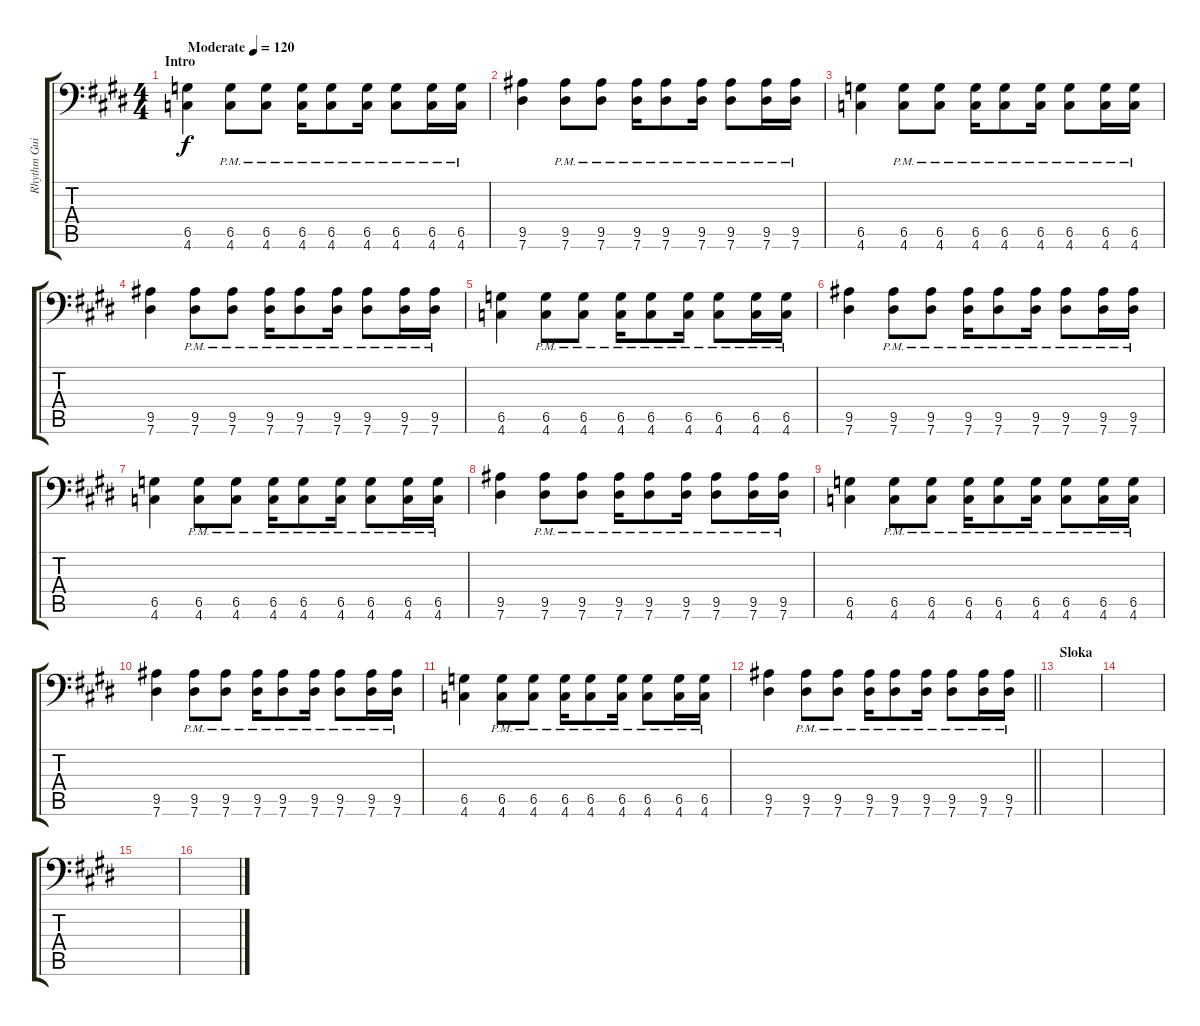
\track ("Rhythm Guitar 1" "Rhythm Gui") {instrument distortionguitar}
\staff {score tabs}
\tuning (Ab3 E3 B2 Gb2 Db2 Ab1) {hide}
\ts (4 4)
\section ("" "Intro")
\tempo (120 "Moderate")
\clef f4
\ks e
(6.5 4.6).4{dy f instrument distortionguitar} (6.5{pm} 4.6{pm}).8 (6.5{pm} 4.6{pm}).8 (6.5{pm} 4.6{pm}).16 (6.5{pm} 4.6{pm}).8 (6.5{pm} 4.6{pm}).16 (6.5{pm} 4.6{pm}).8 (6.5{pm} 4.6{pm}).16 (6.5{pm} 4.6{pm}).16 |
\ks c#minor
(9.5 7.6).4 (9.5{pm} 7.6{pm}).8 (9.5{pm} 7.6{pm}).8 (9.5{pm} 7.6{pm}).16 (9.5{pm} 7.6{pm}).8 (9.5{pm} 7.6{pm}).16 (9.5{pm} 7.6{pm}).8 (9.5{pm} 7.6{pm}).16 (9.5{pm} 7.6{pm}).16 |
\ks e
(6.5 4.6).4 (6.5{pm} 4.6{pm}).8 (6.5{pm} 4.6{pm}).8 (6.5{pm} 4.6{pm}).16 (6.5{pm} 4.6{pm}).8 (6.5{pm} 4.6{pm}).16 (6.5{pm} 4.6{pm}).8 (6.5{pm} 4.6{pm}).16 (6.5{pm} 4.6{pm}).16 |
\ks c#minor
(9.5 7.6).4 (9.5{pm} 7.6{pm}).8 (9.5{pm} 7.6{pm}).8 (9.5{pm} 7.6{pm}).16 (9.5{pm} 7.6{pm}).8 (9.5{pm} 7.6{pm}).16 (9.5{pm} 7.6{pm}).8 (9.5{pm} 7.6{pm}).16 (9.5{pm} 7.6{pm}).16 |
\ks e
(6.5 4.6).4 (6.5{pm} 4.6{pm}).8 (6.5{pm} 4.6{pm}).8 (6.5{pm} 4.6{pm}).16 (6.5{pm} 4.6{pm}).8 (6.5{pm} 4.6{pm}).16 (6.5{pm} 4.6{pm}).8 (6.5{pm} 4.6{pm}).16 (6.5{pm} 4.6{pm}).16 |
\ks c#minor
(9.5 7.6).4 (9.5{pm} 7.6{pm}).8 (9.5{pm} 7.6{pm}).8 (9.5{pm} 7.6{pm}).16 (9.5{pm} 7.6{pm}).8 (9.5{pm} 7.6{pm}).16 (9.5{pm} 7.6{pm}).8 (9.5{pm} 7.6{pm}).16 (9.5{pm} 7.6{pm}).16 |
(6.5 4.6).4 (6.5{pm} 4.6{pm}).8 (6.5{pm} 4.6{pm}).8 (6.5{pm} 4.6{pm}).16 (6.5{pm} 4.6{pm}).8 (6.5{pm} 4.6{pm}).16 (6.5{pm} 4.6{pm}).8 (6.5{pm} 4.6{pm}).16 (6.5{pm} 4.6{pm}).16 |
(9.5 7.6).4 (9.5{pm} 7.6{pm}).8 (9.5{pm} 7.6{pm}).8 (9.5{pm} 7.6{pm}).16 (9.5{pm} 7.6{pm}).8 (9.5{pm} 7.6{pm}).16 (9.5{pm} 7.6{pm}).8 (9.5{pm} 7.6{pm}).16 (9.5{pm} 7.6{pm}).16 |
\ks e
(6.5 4.6).4 (6.5{pm} 4.6{pm}).8 (6.5{pm} 4.6{pm}).8 (6.5{pm} 4.6{pm}).16 (6.5{pm} 4.6{pm}).8 (6.5{pm} 4.6{pm}).16 (6.5{pm} 4.6{pm}).8 (6.5{pm} 4.6{pm}).16 (6.5{pm} 4.6{pm}).16 |
\ks c#minor
(9.5 7.6).4 (9.5{pm} 7.6{pm}).8 (9.5{pm} 7.6{pm}).8 (9.5{pm} 7.6{pm}).16 (9.5{pm} 7.6{pm}).8 (9.5{pm} 7.6{pm}).16 (9.5{pm} 7.6{pm}).8 (9.5{pm} 7.6{pm}).16 (9.5{pm} 7.6{pm}).16 |
(6.5 4.6).4 (6.5{pm} 4.6{pm}).8 (6.5{pm} 4.6{pm}).8 (6.5{pm} 4.6{pm}).16 (6.5{pm} 4.6{pm}).8 (6.5{pm} 4.6{pm}).16 (6.5{pm} 4.6{pm}).8 (6.5{pm} 4.6{pm}).16 (6.5{pm} 4.6{pm}).16 |
\barLineRight lightlight
(9.5 7.6).4 (9.5{pm} 7.6{pm}).8 (9.5{pm} 7.6{pm}).8 (9.5{pm} 7.6{pm}).16 (9.5{pm} 7.6{pm}).8 (9.5{pm} 7.6{pm}).16 (9.5{pm} 7.6{pm}).8 (9.5{pm} 7.6{pm}).16 (9.5{pm} 7.6{pm}).16 |
\section ("" "Sloka")
\ks e
|
\ks c#minor
|
\ks e
|
\ks c#minor
